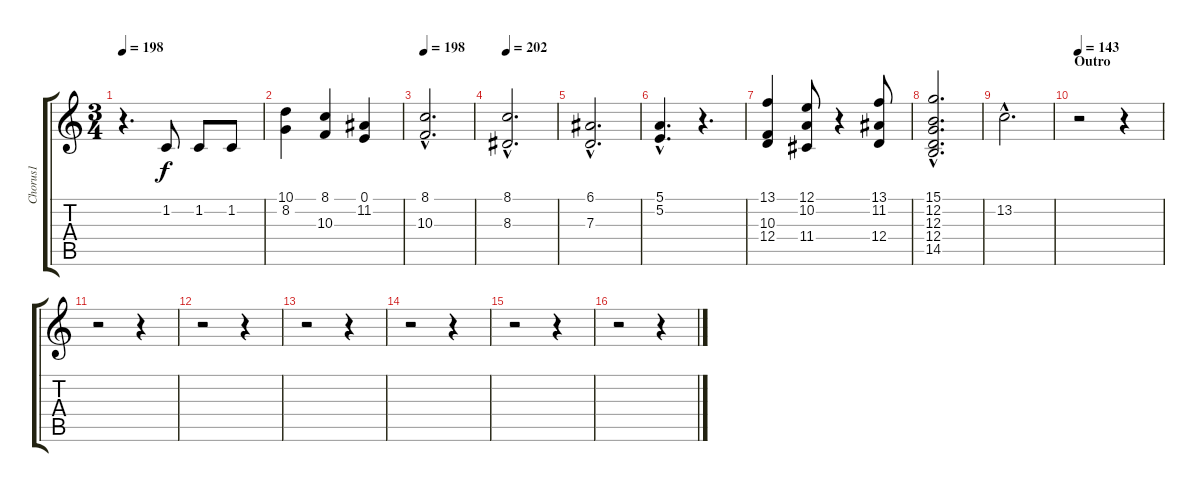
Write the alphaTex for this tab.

\track ("Chorus1" "Chorus1") {instrument choiraahs}
\staff {score tabs}
\tuning (E4 B3 G3 D3 A2 E2) {hide}
\ts (3 4)
\tempo 198
\clef g2
\ks c
r.4{d dy f} 1.2.8 1.2.8 1.2.8 |
(10.1 8.2).4 (8.1 10.3).4 (0.1 11.2).4 |
\tempo 198
(8.1{hac} 10.3{hac}).2{d} |
\tempo 202
(8.1{hac} 8.3{hac}).2{d} |
(6.1{hac} 7.3{hac}).2{d} |
(5.1{hac} 5.2{hac}).4{d} r.4{d} |
(13.1 10.3 12.4).4 (12.1 10.2 11.4).8 r.4 (13.1 11.2 12.4).8 |
(15.1{hac} 12.2{hac} 12.3{hac} 12.4{hac} 14.5{hac}).2{d} |
13.2{hac}.2{d} |
\section ("" "Outro")
\tempo 143
r.2 r.4 |
r.2 r.4 |
r.2 r.4 |
r.2 r.4 |
r.2 r.4 |
r.2 r.4 |
r.2 r.4
